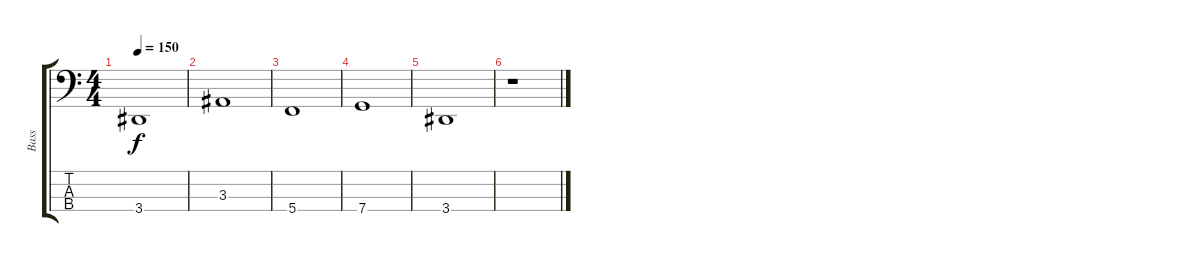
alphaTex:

\track ("Bass" "Bass") {instrument electricbasspick}
\staff {score tabs}
\tuning (F2 C2 G1 C1) {hide}
\ts (4 4)
\tempo 150
\clef f4
\ks c
3.4.1{dy f} |
3.3.1 |
5.4.1 |
7.4.1 |
3.4.1 |
r.1
